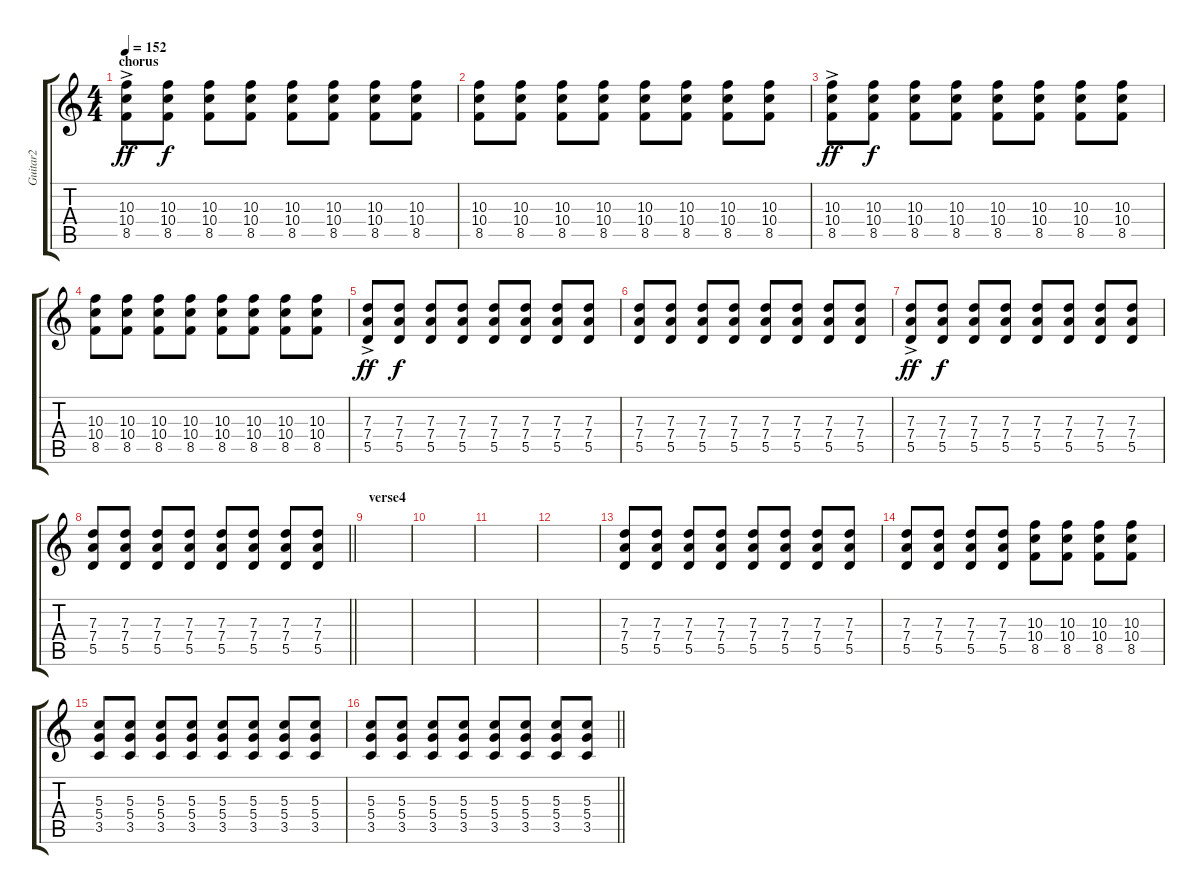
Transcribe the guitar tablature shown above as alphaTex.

\track ("Guitar2" "Guitar2") {instrument overdrivenguitar}
\staff {score tabs}
\tuning (E4 B3 G3 D3 A2 E2) {hide}
\ts (4 4)
\section ("" "chorus")
\tempo 152
\clef g2
\ks c
(10.3{ac} 10.4{ac} 8.5{ac}).8{dy ff} (10.3 10.4 8.5).8{dy f} (10.3 10.4 8.5).8 (10.3 10.4 8.5).8 (10.3 10.4 8.5).8 (10.3 10.4 8.5).8 (10.3 10.4 8.5).8 (10.3 10.4 8.5).8 |
(10.3 10.4 8.5).8 (10.3 10.4 8.5).8 (10.3 10.4 8.5).8 (10.3 10.4 8.5).8 (10.3 10.4 8.5).8 (10.3 10.4 8.5).8 (10.3 10.4 8.5).8 (10.3 10.4 8.5).8 |
(10.3{ac} 10.4{ac} 8.5{ac}).8{dy ff} (10.3 10.4 8.5).8{dy f} (10.3 10.4 8.5).8 (10.3 10.4 8.5).8 (10.3 10.4 8.5).8 (10.3 10.4 8.5).8 (10.3 10.4 8.5).8 (10.3 10.4 8.5).8 |
(10.3 10.4 8.5).8 (10.3 10.4 8.5).8 (10.3 10.4 8.5).8 (10.3 10.4 8.5).8 (10.3 10.4 8.5).8 (10.3 10.4 8.5).8 (10.3 10.4 8.5).8 (10.3 10.4 8.5).8 |
(7.3{ac} 7.4{ac} 5.5{ac}).8{dy ff} (7.3 7.4 5.5).8{dy f} (7.3 7.4 5.5).8 (7.3 7.4 5.5).8 (7.3 7.4 5.5).8 (7.3 7.4 5.5).8 (7.3 7.4 5.5).8 (7.3 7.4 5.5).8 |
(7.3 7.4 5.5).8 (7.3 7.4 5.5).8 (7.3 7.4 5.5).8 (7.3 7.4 5.5).8 (7.3 7.4 5.5).8 (7.3 7.4 5.5).8 (7.3 7.4 5.5).8 (7.3 7.4 5.5).8 |
(7.3{ac} 7.4{ac} 5.5{ac}).8{dy ff} (7.3 7.4 5.5).8{dy f} (7.3 7.4 5.5).8 (7.3 7.4 5.5).8 (7.3 7.4 5.5).8 (7.3 7.4 5.5).8 (7.3 7.4 5.5).8 (7.3 7.4 5.5).8 |
\barLineRight lightlight
(7.3 7.4 5.5).8 (7.3 7.4 5.5).8 (7.3 7.4 5.5).8 (7.3 7.4 5.5).8 (7.3 7.4 5.5).8 (7.3 7.4 5.5).8 (7.3 7.4 5.5).8 (7.3 7.4 5.5).8 |
\section ("" "verse4")
|
|
|
|
(7.3 7.4 5.5).8 (7.3 7.4 5.5).8 (7.3 7.4 5.5).8 (7.3 7.4 5.5).8 (7.3 7.4 5.5).8 (7.3 7.4 5.5).8 (7.3 7.4 5.5).8 (7.3 7.4 5.5).8 |
(7.3 7.4 5.5).8 (7.3 7.4 5.5).8 (7.3 7.4 5.5).8 (7.3 7.4 5.5).8 (10.3 10.4 8.5).8 (10.3 10.4 8.5).8 (10.3 10.4 8.5).8 (10.3 10.4 8.5).8 |
(5.3 5.4 3.5).8 (5.3 5.4 3.5).8 (5.3 5.4 3.5).8 (5.3 5.4 3.5).8 (5.3 5.4 3.5).8 (5.3 5.4 3.5).8 (5.3 5.4 3.5).8 (5.3 5.4 3.5).8 |
\barLineRight lightlight
(5.3 5.4 3.5).8 (5.3 5.4 3.5).8 (5.3 5.4 3.5).8 (5.3 5.4 3.5).8 (5.3 5.4 3.5).8 (5.3 5.4 3.5).8 (5.3 5.4 3.5).8 (5.3 5.4 3.5).8
